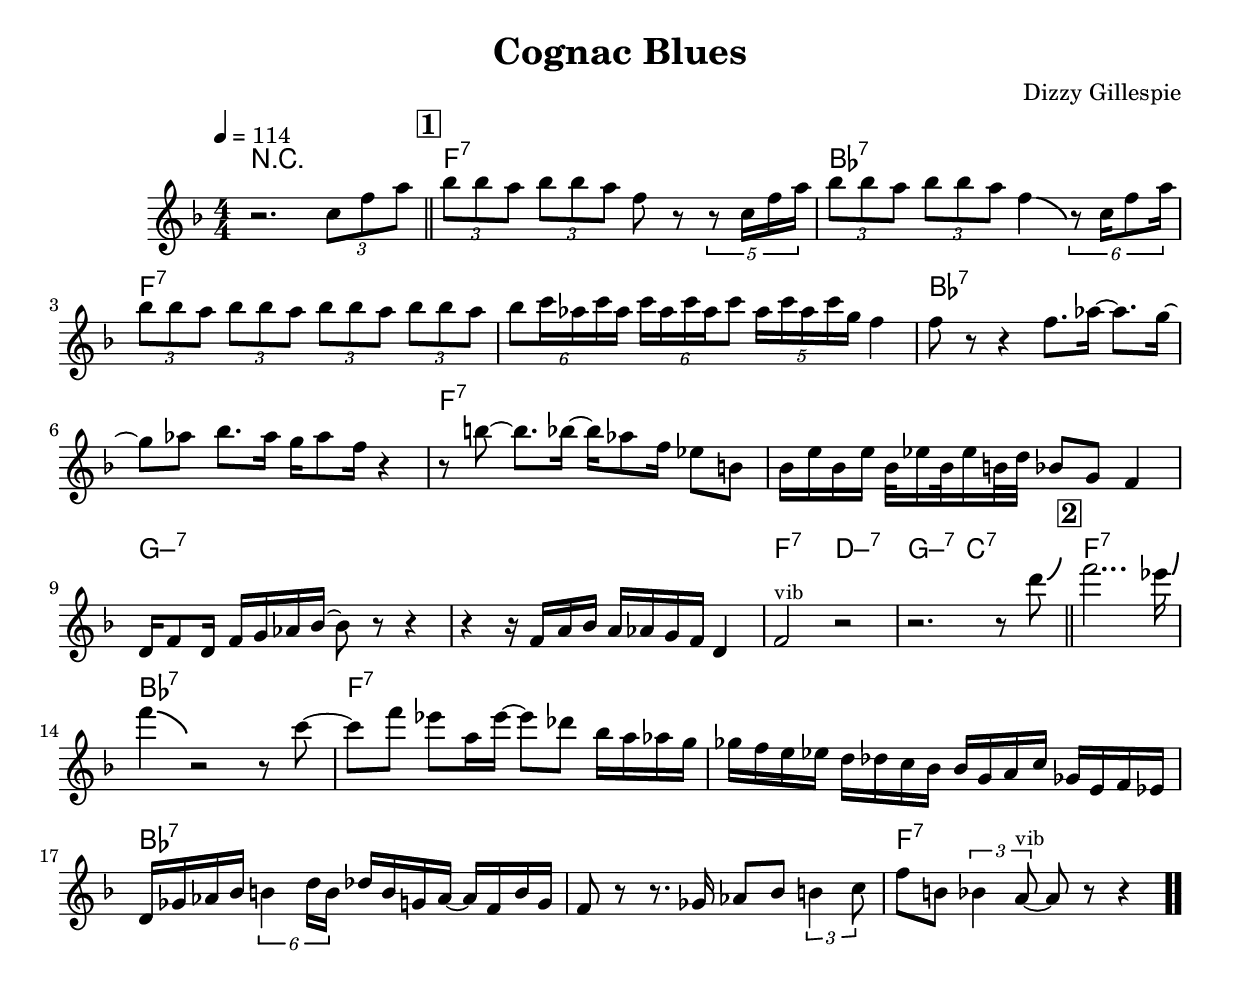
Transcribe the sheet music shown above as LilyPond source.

\version "2.13.2"

#(ly:set-option 'point-and-click #f)

\header {
  title = "Cognac Blues"
  composer = "Dizzy Gillespie"
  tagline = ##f
}
global =
{
    \override Staff.TimeSignature #'style = #'()
    \time 4/4
    \clef "treble"
    \key f \major
    \override Rest #'direction = #'0
    \override MultiMeasureRest #'staff-position = #0
}
\score
{
<<
    \transpose c' c'

    \new ChordNames { \chords {
      \set majorSevenSymbol = \markup { "maj7" }
      \set minorChordModifier = \markup { \char ##x2013 }
      | r1 
      | f1:7 | bes1:7 | f1:7 | s1 | bes1:7 | s1 | f1:7 | s1 
      | g1:min7 | s1 | f2:7 d2:min7 | g2:min7 c2:7 | f1:7 | bes1:7 | f1:7 | s1 
      | bes1:7 | s1 | f1:7|
      }
      }

    \new Staff
    <<
    \transpose c' c'

    {
      \global
  		%\override Score.MetronomeMark #'transparent = ##t
  		%\override Score.MetronomeMark #'stencil = ##f
  		
  		\override HorizontalBracket #'direction = #UP
  		\override HorizontalBracket #'bracket-flare = #'(0 . 0)
  		
  		\override TextSpanner #'dash-fraction = #1.0
  		\override TextSpanner #'bound-details #'left #'text = \markup{ \concat{\draw-line #'(0 . -1.0) \draw-line #'(1.0 . 0) }}
  		\override TextSpanner #'bound-details #'right #'text = \markup{ \concat{ \draw-line #'(1.0 . 0) \draw-line #'(0 . -1.0) }}
          \set Score.markFormatter = #format-mark-box-numbers


      \tempo 4 = 114
      \set Score.currentBarNumber = #0
     
      | r2. \tuplet 3/2 {c''8 f''8 a''8} 
      \bar "||" \mark \default \tuplet 3/2 {bes''8 bes''8 a''8} \tuplet 3/2 {bes''8 bes''8 a''8} f''8 r8 \tuplet 5/4 {r8 c''16 f''16 a''16} 
      | \tuplet 3/2 {bes''8 bes''8 a''8} \tuplet 3/2 {bes''8 bes''8 a''8} f''4\bendAfter #-4  \tuplet 6/4 {r8 c''16 f''8 a''16} 
      | \tuplet 3/2 {bes''8 bes''8 a''8} \tuplet 3/2 {bes''8 bes''8 a''8} \tuplet 3/2 {bes''8 bes''8 a''8} \tuplet 3/2 {bes''8 bes''8 a''8} 
      | \tuplet 6/4 {bes''8 c'''16 aes''16 c'''16 aes''16} \tuplet 6/4 {c'''16 aes''16 c'''16 aes''16 c'''8} \tuplet 5/4 {aes''16 c'''16 aes''16 c'''16 g''16} f''4 
      | f''8 r8 r4 f''8. aes''16~ aes''8. g''16~ 
      | g''8 aes''8 bes''8. aes''16 g''16 aes''8 f''16 r4 
      | r8 b''8~ b''8. bes''16~ bes''16 aes''8 f''16 es''8 b'8 
      | bes'16 e''16 bes'16 e''16 bes'32 es''16 bes'32 es''16 b'32 d''32 bes'8 g'8 f'4 
      | d'16 f'8 d'16 f'16 g'16 aes'16 bes'16~ bes'8 r8 r4 
      | r4 r16 f'16 a'16 bes'16 a'16 aes'16 g'16 f'16 d'4 
      | f'2^\markup{\left-align \small vib} r2 
      | r2. r8 d'''8\bendAfter #+4  
      \bar "||" \mark \default f'''2... es'''16\bendAfter #+4  
      | f'''4\bendAfter #-4  r2 r8 c'''8~ 
      | c'''8 f'''8 es'''8 a''16 es'''16~ es'''8 des'''8 bes''16 a''16 aes''16 g''16 
      | ges''16 f''16 e''16 es''16 d''16 des''16 c''16 bes'16 bes'16 g'16 a'16 c''16 ges'16 e'16 f'16 es'16 
      | d'16 ges'16 aes'16 bes'16 \tuplet 6/4 {b'4 d''16 b'16} des''16 b'16 g'16 aes'16~ aes'16 f'16 b'16 g'16 
      | f'8 r8 r8. ges'16 aes'8 bes'8 \tuplet 3/2 {b'4 c''8} 
      | f''8 b'8 \tuplet 3/2 {bes'4 a'8~^\markup{\left-align \small vib}} a'8 r8 r4\bar  ".."
    }
    >>
>>    
}
